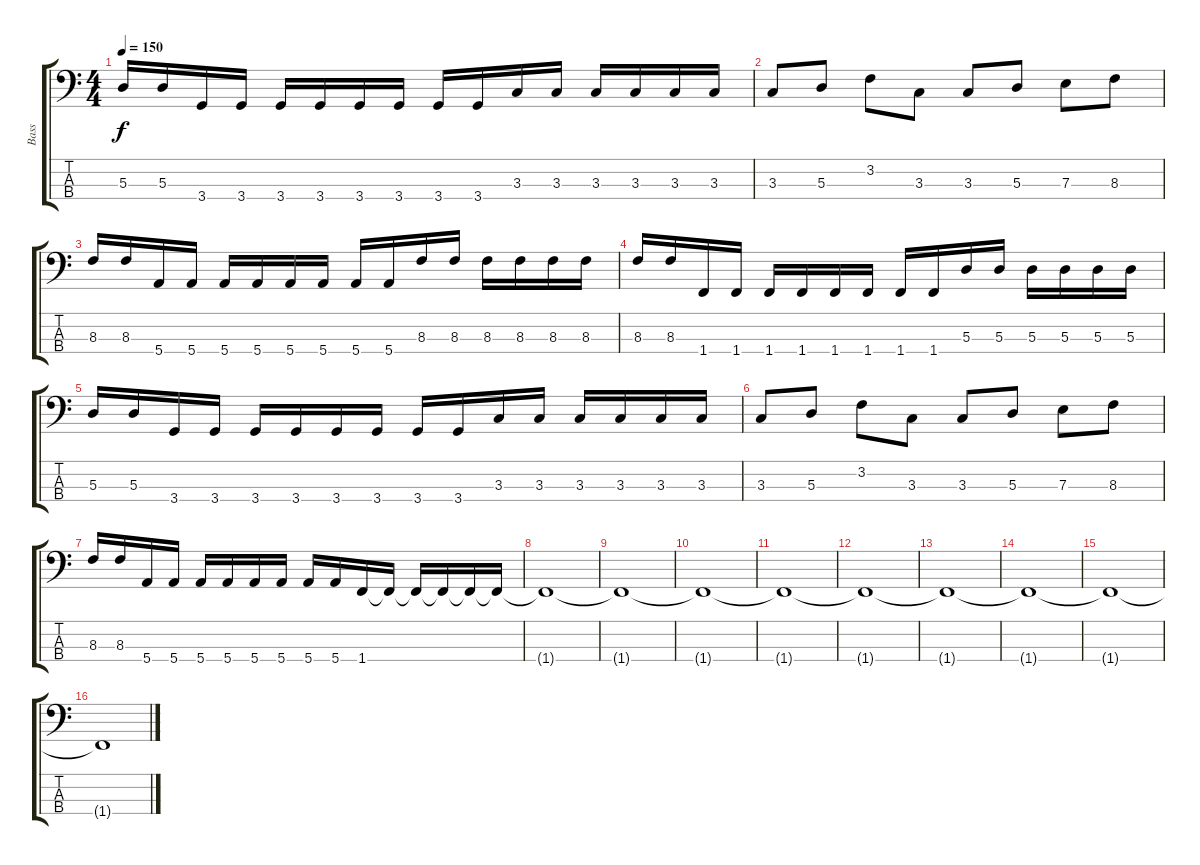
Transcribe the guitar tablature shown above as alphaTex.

\track ("Bass" "Bass") {instrument electricbasspick}
\staff {score tabs}
\tuning (G2 D2 A1 E1) {hide}
\ts (4 4)
\tempo 150
\clef f4
\ks c
5.3.16{dy f} 5.3.16 3.4.16 3.4.16 3.4.16 3.4.16 3.4.16 3.4.16 3.4.16 3.4.16 3.3.16 3.3.16 3.3.16 3.3.16 3.3.16 3.3.16 |
3.3.8 5.3.8 3.2.8 3.3.8 3.3.8 5.3.8 7.3.8 8.3.8 |
8.3.16 8.3.16 5.4.16 5.4.16 5.4.16 5.4.16 5.4.16 5.4.16 5.4.16 5.4.16 8.3.16 8.3.16 8.3.16 8.3.16 8.3.16 8.3.16 |
8.3.16 8.3.16 1.4.16 1.4.16 1.4.16 1.4.16 1.4.16 1.4.16 1.4.16 1.4.16 5.3.16 5.3.16 5.3.16 5.3.16 5.3.16 5.3.16 |
5.3.16 5.3.16 3.4.16 3.4.16 3.4.16 3.4.16 3.4.16 3.4.16 3.4.16 3.4.16 3.3.16 3.3.16 3.3.16 3.3.16 3.3.16 3.3.16 |
3.3.8 5.3.8 3.2.8 3.3.8 3.3.8 5.3.8 7.3.8 8.3.8 |
8.3.16 8.3.16 5.4.16 5.4.16 5.4.16 5.4.16 5.4.16 5.4.16 5.4.16 5.4.16 1.4.16 1.4{t}.16 1.4{t}.16 1.4{t}.16 1.4{t}.16 1.4{t}.16 |
1.4{t}.1 |
1.4{t}.1 |
1.4{t}.1 |
1.4{t}.1 |
1.4{t}.1 |
1.4{t}.1 |
1.4{t}.1 |
1.4{t}.1 |
1.4{t}.1
